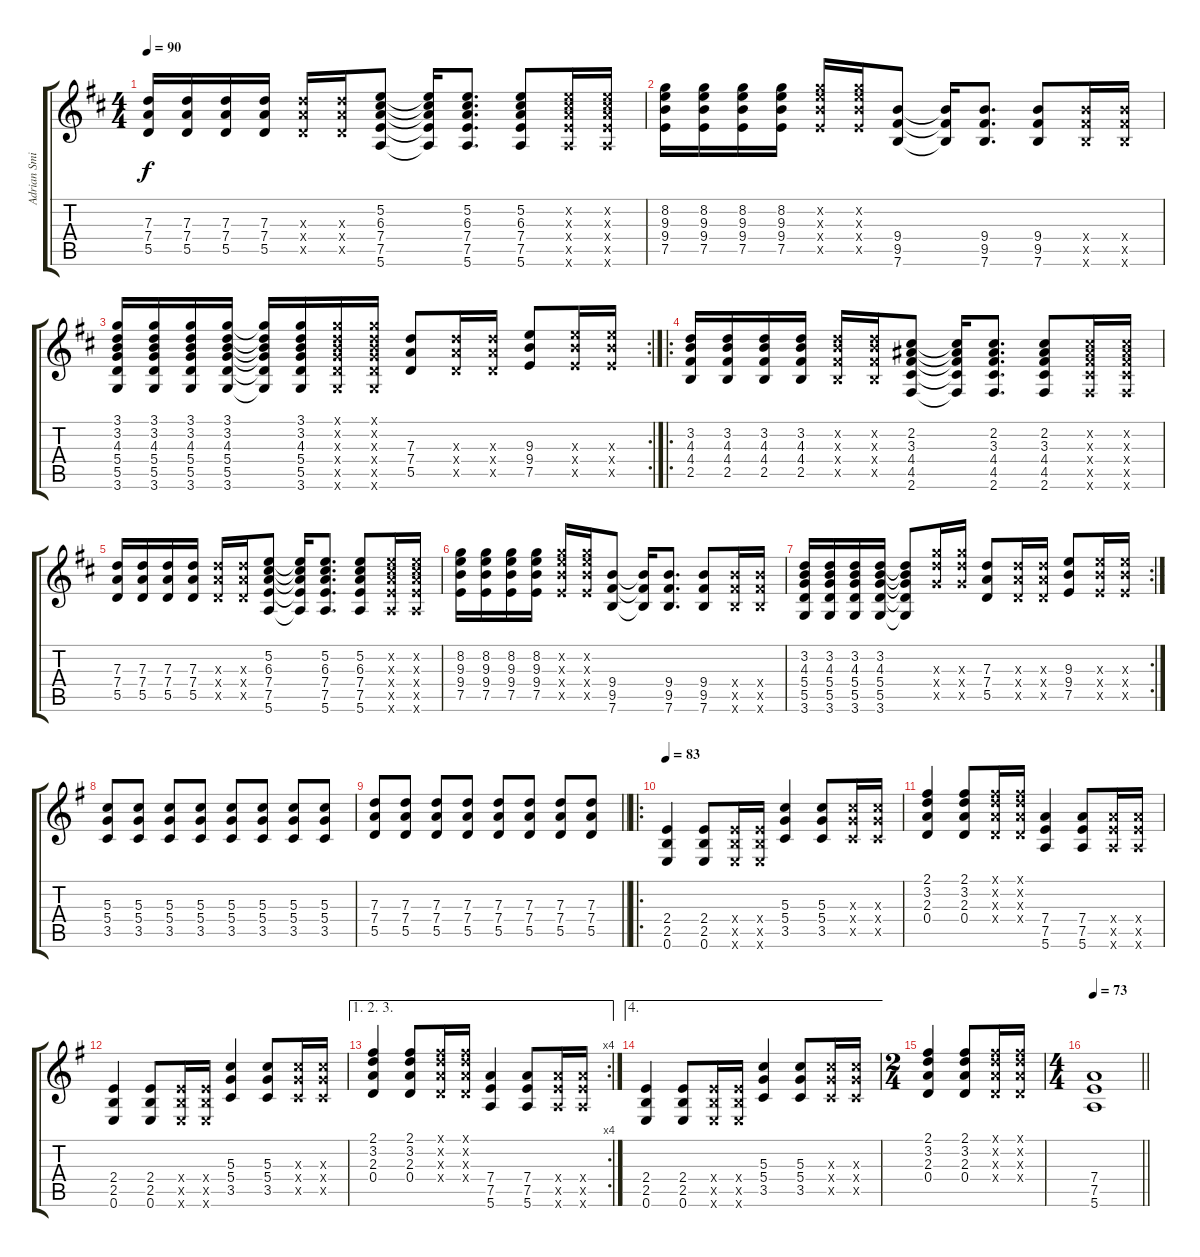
\track ("Adrian Smith" "Adrian Smi") {instrument distortionguitar}
\staff {score tabs}
\tuning (E4 B3 G3 D3 A2 E2) {hide}
\ts (4 4)
\tempo 90
\clef g2
\ks d
(7.3 7.4 5.5).16{dy f} (7.3 7.4 5.5).16 (7.3 7.4 5.5).16 (7.3 7.4 5.5).16 (7.3{x} 7.4{x} 5.5{x}).16 (7.3{x} 7.4{x} 5.5{x}).16 (5.2 6.3 7.4 7.5 5.6).8 (5.2{t} 6.3{t} 7.4{t} 7.5{t} 5.6{t}).16 (5.2 6.3 7.4 7.5 5.6).8{d} (5.2 6.3 7.4 7.5 5.6).8 (5.2{x} 6.3{x} 7.4{x} 7.5{x} 5.6{x}).16 (5.2{x} 6.3{x} 7.4{x} 7.5{x} 5.6{x}).16 |
(8.2 9.3 9.4 7.5).16 (8.2 9.3 9.4 7.5).16 (8.2 9.3 9.4 7.5).16 (8.2 9.3 9.4 7.5).16 (8.2{x} 9.3{x} 9.4{x} 7.5{x}).16 (8.2{x} 9.3{x} 9.4{x} 7.5{x}).16 (9.4 9.5 7.6).8 (9.4{t} 9.5{t} 7.6{t}).16 (9.4 9.5 7.6).8{d} (9.4 9.5 7.6).8 (9.4{x} 9.5{x} 7.6{x}).16 (9.4{x} 9.5{x} 7.6{x}).16 |
\rc 2
(3.1 3.2 4.3 5.4 5.5 3.6).16 (3.1 3.2 4.3 5.4 5.5 3.6).16 (3.1 3.2 4.3 5.4 5.5 3.6).16 (3.1 3.2 4.3 5.4 5.5 3.6).16 (3.1{t} 3.2{t} 4.3{t} 5.4{t} 5.5{t} 3.6{t}).16 (3.1 3.2 4.3 5.4 5.5 3.6).16 (3.1{x} 3.2{x} 4.3{x} 5.4{x} 5.5{x} 3.6{x}).16 (3.1{x} 3.2{x} 4.3{x} 5.4{x} 5.5{x} 3.6{x}).16 (7.3 7.4 5.5).8 (7.3{x} 7.4{x} 5.5{x}).16 (7.3{x} 7.4{x} 5.5{x}).16 (9.3 9.4 7.5).8 (9.3{x} 9.4{x} 7.5{x}).16 (9.3{x} 9.4{x} 7.5{x}).16 |
\ro
(3.2 4.3 4.4 2.5).16 (3.2 4.3 4.4 2.5).16 (3.2 4.3 4.4 2.5).16 (3.2 4.3 4.4 2.5).16 (3.2{x} 4.3{x} 4.4{x} 2.5{x}).16 (3.2{x} 4.3{x} 4.4{x} 2.5{x}).16 (2.2 3.3 4.4 4.5 2.6).8 (2.2{t} 3.3{t} 4.4{t} 4.5{t} 2.6{t}).16 (2.2 3.3 4.4 4.5 2.6).8{d} (2.2 3.3 4.4 4.5 2.6).8 (2.2{x} 3.3{x} 4.4{x} 4.5{x} 2.6{x}).16 (2.2{x} 3.3{x} 4.4{x} 4.5{x} 2.6{x}).16 |
(7.3 7.4 5.5).16 (7.3 7.4 5.5).16 (7.3 7.4 5.5).16 (7.3 7.4 5.5).16 (7.3{x} 7.4{x} 5.5{x}).16 (7.3{x} 7.4{x} 5.5{x}).16 (5.2 6.3 7.4 7.5 5.6).8 (5.2{t} 6.3{t} 7.4{t} 7.5{t} 5.6{t}).16 (5.2 6.3 7.4 7.5 5.6).8{d} (5.2 6.3 7.4 7.5 5.6).8 (5.2{x} 6.3{x} 7.4{x} 7.5{x} 5.6{x}).16 (5.2{x} 6.3{x} 7.4{x} 7.5{x} 5.6{x}).16 |
(8.2 9.3 9.4 7.5).16 (8.2 9.3 9.4 7.5).16 (8.2 9.3 9.4 7.5).16 (8.2 9.3 9.4 7.5).16 (8.2{x} 9.3{x} 9.4{x} 7.5{x}).16 (8.2{x} 9.3{x} 9.4{x} 7.5{x}).16 (9.4 9.5 7.6).8 (9.4{t} 9.5{t} 7.6{t}).16 (9.4 9.5 7.6).8{d} (9.4 9.5 7.6).8 (9.4{x} 9.5{x} 7.6{x}).16 (9.4{x} 9.5{x} 7.6{x}).16 |
\rc 2
(3.2 4.3 5.4 5.5 3.6).16 (3.2 4.3 5.4 5.5 3.6).16 (3.2 4.3 5.4 5.5 3.6).16 (3.2 4.3 5.4 5.5 3.6).16 (3.2{t} 4.3{t} 5.4{t} 5.5{t} 3.6{t}).8 (12.3{x} 12.4{x} 10.5{x}).16 (12.3{x} 12.4{x} 10.5{x}).16 (7.3 7.4 5.5).8 (7.3{x} 7.4{x} 5.5{x}).16 (7.3{x} 7.4{x} 5.5{x}).16 (9.3 9.4 7.5).8 (9.3{x} 9.4{x} 7.5{x}).16 (9.3{x} 9.4{x} 7.5{x}).16 |
\ks g
(5.3 5.4 3.5).8 (5.3 5.4 3.5).8 (5.3 5.4 3.5).8 (5.3 5.4 3.5).8 (5.3 5.4 3.5).8 (5.3 5.4 3.5).8 (5.3 5.4 3.5).8 (5.3 5.4 3.5).8 |
\barLineRight lightlight
(7.3 7.4 5.5).8 (7.3 7.4 5.5).8 (7.3 7.4 5.5).8 (7.3 7.4 5.5).8 (7.3 7.4 5.5).8 (7.3 7.4 5.5).8 (7.3 7.4 5.5).8 (7.3 7.4 5.5).8 |
\ro
\tempo 83
(2.4 2.5 0.6).4{instrument distortionguitar} (2.4 2.5 0.6).8 (2.4{x} 2.5{x} 0.6{x}).16 (2.4{x} 2.5{x} 0.6{x}).16 (5.3 5.4 3.5).4 (5.3 5.4 3.5).8 (5.3{x} 5.4{x} 3.5{x}).16 (5.3{x} 5.4{x} 3.5{x}).16 |
(2.1 3.2 2.3 0.4).4 (2.1 3.2 2.3 0.4).8 (2.1{x} 3.2{x} 2.3{x} 0.4{x}).16 (2.1{x} 3.2{x} 2.3{x} 0.4{x}).16 (7.4 7.5 5.6).4 (7.4 7.5 5.6).8 (7.4{x} 7.5{x} 5.6{x}).16 (7.4{x} 7.5{x} 5.6{x}).16 |
(2.4 2.5 0.6).4 (2.4 2.5 0.6).8 (2.4{x} 2.5{x} 0.6{x}).16 (2.4{x} 2.5{x} 0.6{x}).16 (5.3 5.4 3.5).4 (5.3 5.4 3.5).8 (5.3{x} 5.4{x} 3.5{x}).16 (5.3{x} 5.4{x} 3.5{x}).16 |
\ae (1 2 3)
\rc 4
(2.1 3.2 2.3 0.4).4 (2.1 3.2 2.3 0.4).8 (2.1{x} 3.2{x} 2.3{x} 0.4{x}).16 (2.1{x} 3.2{x} 2.3{x} 0.4{x}).16 (7.4 7.5 5.6).4 (7.4 7.5 5.6).8 (7.4{x} 7.5{x} 5.6{x}).16 (7.4{x} 7.5{x} 5.6{x}).16 |
\ae 4
(2.4 2.5 0.6).4 (2.4 2.5 0.6).8 (2.4{x} 2.5{x} 0.6{x}).16 (2.4{x} 2.5{x} 0.6{x}).16 (5.3 5.4 3.5).4 (5.3 5.4 3.5).8 (5.3{x} 5.4{x} 3.5{x}).16 (5.3{x} 5.4{x} 3.5{x}).16 |
\ts (2 4)
(2.1 3.2 2.3 0.4).4 (2.1 3.2 2.3 0.4).8 (2.1{x} 3.2{x} 2.3{x} 0.4{x}).16 (2.1{x} 3.2{x} 2.3{x} 0.4{x}).16 |
\ts (4 4)
\tempo 73
\barLineRight lightlight
(7.4 7.5 5.6).1
